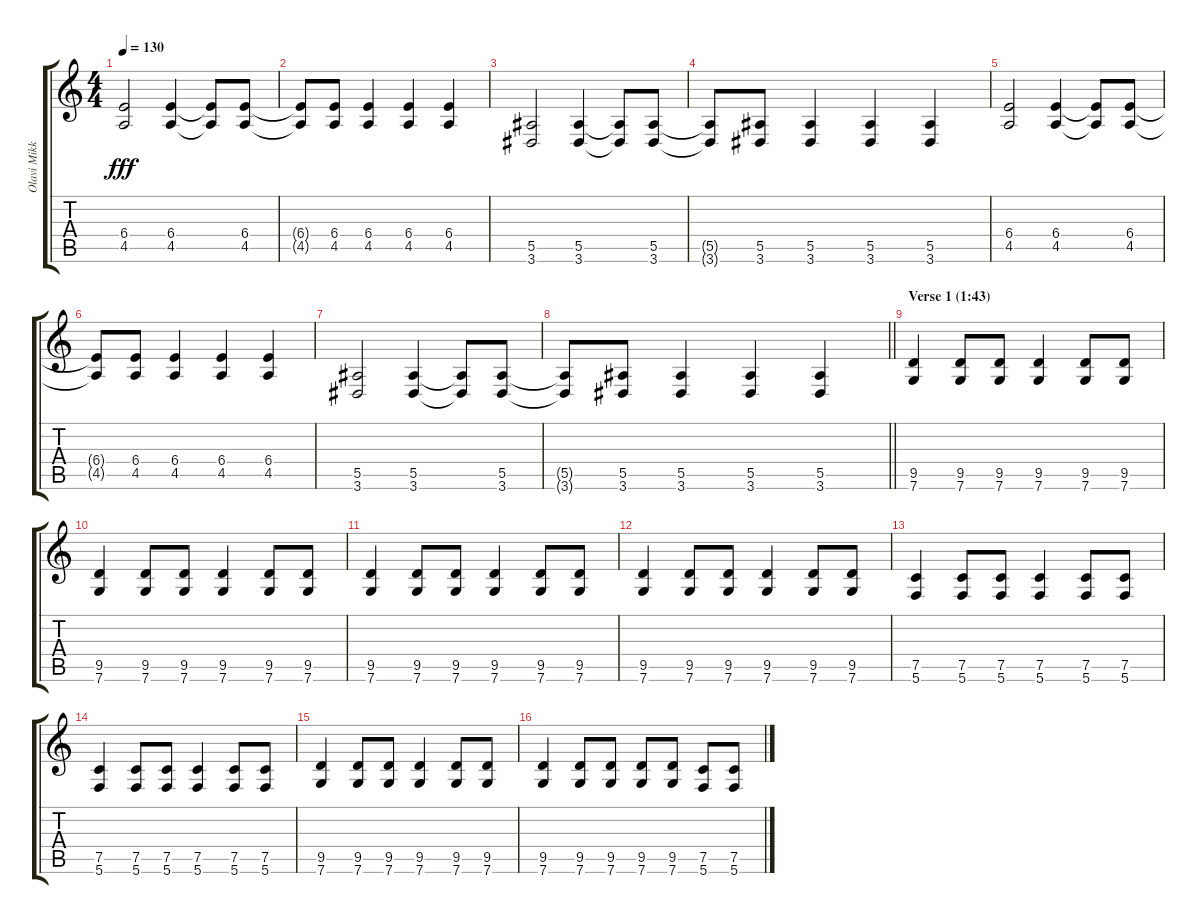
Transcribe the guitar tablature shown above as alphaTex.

\track ("Olavi Mikkonen 2" "Olavi Mikk") {instrument distortionguitar}
\staff {score tabs}
\tuning (C4 G3 Eb3 Bb2 F2 C2) {hide}
\ts (4 4)
\tempo 130
\clef g2
\ks c
(6.4 4.5).2{dy fff} (6.4 4.5).4 (6.4{t} 4.5{t}).8 (6.4 4.5).8 |
(6.4{t} 4.5{t}).8 (6.4 4.5).8 (6.4 4.5).4 (6.4 4.5).4 (6.4 4.5).4 |
(5.5 3.6).2 (5.5 3.6).4 (5.5{t} 3.6{t}).8 (5.5 3.6).8 |
(5.5{t} 3.6{t}).8 (5.5 3.6).8 (5.5 3.6).4 (5.5 3.6).4 (5.5 3.6).4 |
(6.4 4.5).2 (6.4 4.5).4 (6.4{t} 4.5{t}).8 (6.4 4.5).8 |
(6.4{t} 4.5{t}).8 (6.4 4.5).8 (6.4 4.5).4 (6.4 4.5).4 (6.4 4.5).4 |
(5.5 3.6).2 (5.5 3.6).4 (5.5{t} 3.6{t}).8 (5.5 3.6).8 |
\barLineRight lightlight
(5.5{t} 3.6{t}).8 (5.5 3.6).8 (5.5 3.6).4 (5.5 3.6).4 (5.5 3.6).4 |
\section ("" "Verse 1 (1:43)")
(9.5 7.6).4 (9.5 7.6).8 (9.5 7.6).8 (9.5 7.6).4 (9.5 7.6).8 (9.5 7.6).8 |
(9.5 7.6).4 (9.5 7.6).8 (9.5 7.6).8 (9.5 7.6).4 (9.5 7.6).8 (9.5 7.6).8 |
(9.5 7.6).4 (9.5 7.6).8 (9.5 7.6).8 (9.5 7.6).4 (9.5 7.6).8 (9.5 7.6).8 |
(9.5 7.6).4 (9.5 7.6).8 (9.5 7.6).8 (9.5 7.6).4 (9.5 7.6).8 (9.5 7.6).8 |
(7.5 5.6).4 (7.5 5.6).8 (7.5 5.6).8 (7.5 5.6).4 (7.5 5.6).8 (7.5 5.6).8 |
(7.5 5.6).4 (7.5 5.6).8 (7.5 5.6).8 (7.5 5.6).4 (7.5 5.6).8 (7.5 5.6).8 |
(9.5 7.6).4 (9.5 7.6).8 (9.5 7.6).8 (9.5 7.6).4 (9.5 7.6).8 (9.5 7.6).8 |
(9.5 7.6).4 (9.5 7.6).8 (9.5 7.6).8 (9.5 7.6).8 (9.5 7.6).8 (7.5 5.6).8 (7.5 5.6).8
